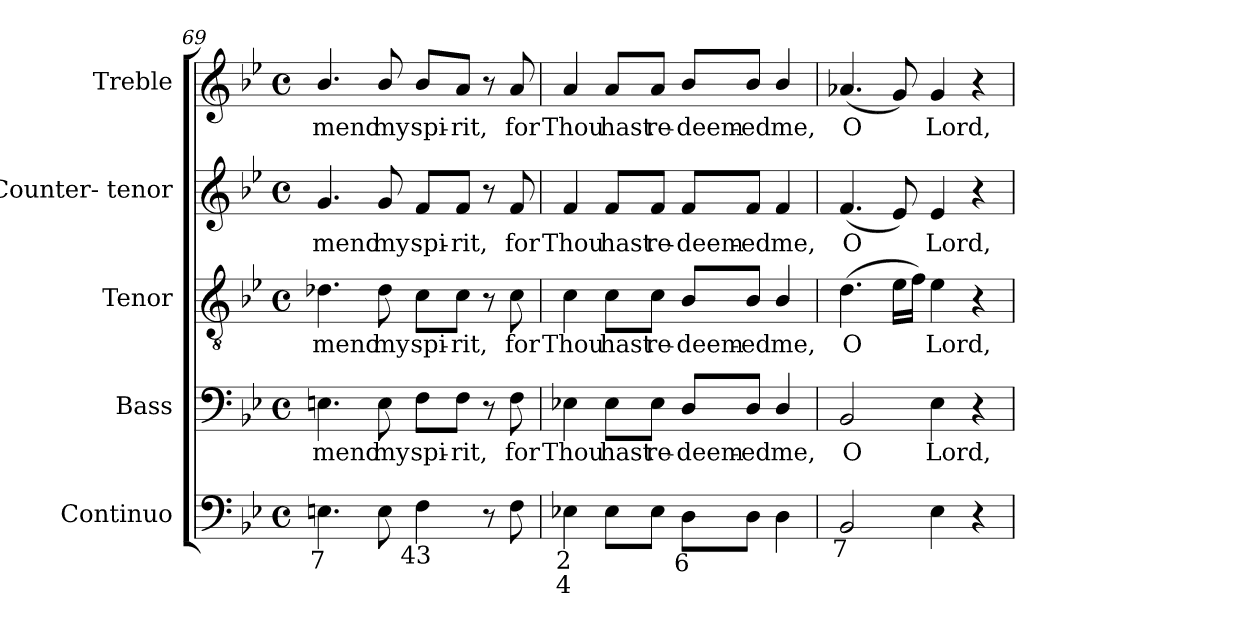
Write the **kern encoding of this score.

**kern	**kern	**text	**kern	**text	**kern	**text	**kern	**text
*part5	*part4	*part4	*part3	*part3	*part2	*part2	*part1	*part1
*staff5	*staff4	*staff4	*staff3	*staff3	*staff2	*staff2	*staff1	*staff1
*I"Continuo	*I"Bass	*	*I"Tenor	*	*I"Counter- tenor	*	*I"Treble	*
*I'C.	*I'B.	*	*I'T.	*	*I'Ct.	*	*I'Tr.	*
!!LO:LB:g=z
*clefF4	*clefF4	*	*clefGv2	*	*clefG2	*	*clefG2	*
*	*	*	*ITrd7c12	*	*	*	*	*
*k[b-e-]	*k[b-e-]	*	*k[b-e-]	*	*k[b-e-]	*	*k[b-e-]	*
*B-:	*B-:	*	*B-:	*	*B-:	*	*B-:	*
*M4/4	*M4/4	*	*M4/4	*	*M4/4	*	*M4/4	*
*met(c)	*met(c)	*	*met(c)	*	*met(c)	*	*met(c)	*
=69	=69	=69	=69	=69	=69	=69	=69	=69
!	!	!LO:LY:b:color=#000000	!	!	!	!	!	!
!	!	!	!	!LO:LY:b:color=#000000	!	!	!	!
!	!	!	!	!	!	!LO:LY:b:color=#000000	!	!
!LO:TX:b:cj:t=7	!	!	!	!	!	!	!	!
!	!	!	!	!	!	!	!	!LO:LY:b:color=#000000
4.Eni\	4.Eni\	-mend	4.D-Xi\	-mend	4.gi/	-mend	4.b-i/	-mend
!	!	!LO:LY:b:color=#000000	!	!	!	!	!	!
!	!	!	!	!LO:LY:b:color=#000000	!	!	!	!
!	!	!	!	!	!	!LO:LY:b:color=#000000	!	!
!	!	!	!	!	!	!	!	!LO:LY:b:color=#000000
8Ei\	8Ei\	my	8D-i\	my	8gi/	my	8b-i/	my
!	!	!LO:LY:b:color=#000000	!	!	!	!	!	!
!	!	!	!	!LO:LY:b:color=#000000	!	!	!	!
!	!	!	!	!	!	!LO:LY:b:color=#000000	!	!
!LO:TX:b:cj:t=43	!	!	!	!	!	!	!	!
!	!	!	!	!	!	!	!	!LO:LY:b:color=#000000
4Fi\	8Fi\L	spi-	8Ci\L	spi-	8fi/L	spi-	8b-i/L	spi-
!	!	!LO:LY:b:color=#000000	!	!	!	!	!	!
!	!	!	!	!LO:LY:b:color=#000000	!	!	!	!
!	!	!	!	!	!	!LO:LY:b:color=#000000	!	!
!	!	!	!	!	!	!	!	!LO:LY:b:color=#000000
.	8Fi\J	-rit,	8Ci\J	-rit,	8fi/J	-rit,	8ai/J	-rit,
8r	8r	.	8r	.	8r	.	8r	.
!	!	!LO:LY:b:color=#000000	!	!	!	!	!	!
!	!	!	!	!LO:LY:b:color=#000000	!	!	!	!
!	!	!	!	!	!	!LO:LY:b:color=#000000	!	!
!	!	!	!	!	!	!	!	!LO:LY:b:color=#000000
8Fi\	8Fi\	for	8Ci\	for	8fi/	for	8ai/	for
=70	=70	=70	=70	=70	=70	=70	=70	=70
!	!	!LO:LY:b:color=#000000	!	!	!	!	!	!
!	!	!	!	!LO:LY:b:color=#000000	!	!	!	!
!	!	!	!	!	!	!LO:LY:b:color=#000000	!	!
!LO:TX:b:cj:t=2	!	!	!	!	!	!	!	!
!LO:TX:b:cj:t=4	!	!	!	!	!	!	!	!
!	!	!	!	!	!	!	!	!LO:LY:b:color=#000000
4E-Xi\	4E-Xi\	Thou	4Ci\	Thou	4fi/	Thou	4ai/	Thou
!	!	!LO:LY:b:color=#000000	!	!	!	!	!	!
!	!	!	!	!LO:LY:b:color=#000000	!	!	!	!
!	!	!	!	!	!	!LO:LY:b:color=#000000	!	!
!	!	!	!	!	!	!	!	!LO:LY:b:color=#000000
8E-i\L	8E-i\L	hast	8Ci\L	hast	8fi/L	hast	8ai/L	hast
!	!	!LO:LY:b:color=#000000	!	!	!	!	!	!
!	!	!	!	!LO:LY:b:color=#000000	!	!	!	!
!	!	!	!	!	!	!LO:LY:b:color=#000000	!	!
!	!	!	!	!	!	!	!	!LO:LY:b:color=#000000
8E-i\J	8E-i\J	re-	8Ci\J	re-	8fi/J	re-	8ai/J	re-
!	!	!LO:LY:b:color=#000000	!	!	!	!	!	!
!	!	!	!	!LO:LY:b:color=#000000	!	!	!	!
!	!	!	!	!	!	!LO:LY:b:color=#000000	!	!
!LO:TX:b:cj:t=6	!	!	!	!	!	!	!	!
!	!	!	!	!	!	!	!	!LO:LY:b:color=#000000
8Di\L	8Di/L	-deem-	8BB-i/L	-deem-	8fi/L	-deem-	8b-i/L	-deem-
!	!	!LO:LY:b:color=#000000	!	!	!	!	!	!
!	!	!	!	!LO:LY:b:color=#000000	!	!	!	!
!	!	!	!	!	!	!LO:LY:b:color=#000000	!	!
!	!	!	!	!	!	!	!	!LO:LY:b:color=#000000
8Di\J	8Di/J	-ed	8BB-i/J	-ed	8fi/J	-ed	8b-i/J	-ed
!	!	!LO:LY:b:color=#000000	!	!	!	!	!	!
!	!	!	!	!LO:LY:b:color=#000000	!	!	!	!
!	!	!	!	!	!	!LO:LY:b:color=#000000	!	!
!	!	!	!	!	!	!	!	!LO:LY:b:color=#000000
4Di\	4Di/	me,	4BB-i/	me,	4fi/	me,	4b-i/	me,
=71	=71	=71	=71	=71	=71	=71	=71	=71
!	!	!LO:LY:b:color=#000000	!	!	!	!	!	!
!	!	!	!	!LO:LY:b:color=#000000	!	!	!	!
!	!	!	!	!	!	!LO:LY:b:color=#000000	!	!
!LO:TX:b:cj:t=7	!	!	!	!	!	!	!	!
!	!	!	!	!	!	!	!	!LO:LY:b:color=#000000
2BB-i/	2BB-i/	O	(4.Di\	O	(4.fi/	O	(4.a-Xi/	O
.	.	.	16E-i\LL	.	8e-i/)	.	8gi/)	.
.	.	.	16Fi\JJ)	.	.	.	.	.
!	!	!LO:LY:b:color=#000000	!	!	!	!	!	!
!	!	!	!	!LO:LY:b:color=#000000	!	!	!	!
!	!	!	!	!	!	!LO:LY:b:color=#000000	!	!
!	!	!	!	!	!	!	!	!LO:LY:b:color=#000000
4E-i\	4E-i\	Lord,	4E-i\	Lord,	4e-i/	Lord,	4gi/	Lord,
4r	4r	.	4r	.	4r	.	4r	.
=	=	=	=	=	=	=	=	=
*-	*-	*-	*-	*-	*-	*-	*-	*-
